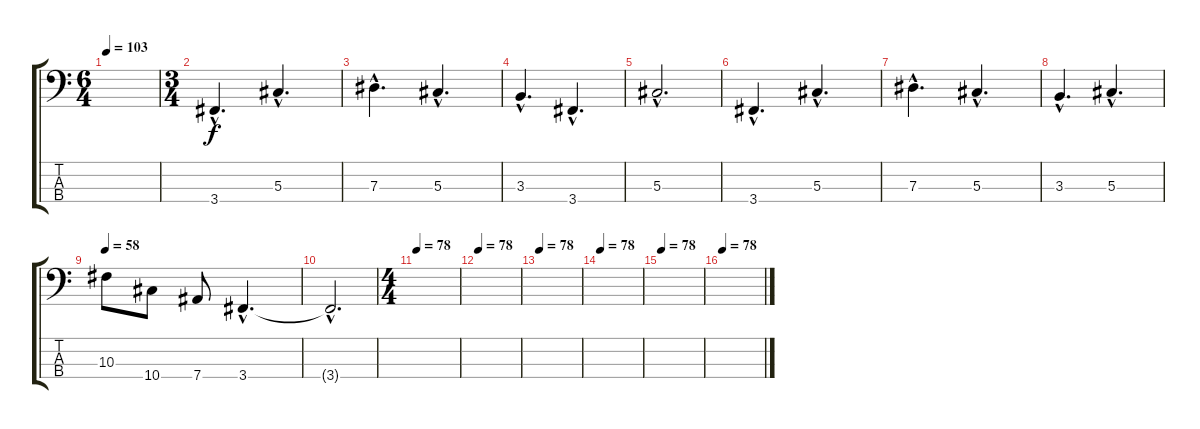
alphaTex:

\track "" {instrument electricbasspick}
\staff {score tabs}
\tuning (Gb2 Db2 Ab1 Eb1) {hide}
\ts (6 4)
\tempo 103
\clef f4
\ks c
|
\ts (3 4)
3.4{hac}.4{d} 5.3{hac}.4{d} |
7.3{hac}.4{d} 5.3{hac}.4{d} |
3.3{hac}.4{d} 3.4{hac}.4{d} |
5.3{hac}.2{d} |
3.4{hac}.4{d} 5.3{hac}.4{d} |
7.3{hac}.4{d} 5.3{hac}.4{d} |
3.3{hac}.4{d} 5.3{hac}.4{d} |
\tempo 58
10.3.8 10.4.8 7.4.8 3.4{hac}.4{d} |
3.4{hac t}.2{d} |
\ts (4 4)
\tempo 78
|
\tempo 78
|
\tempo 78
|
\tempo 78
|
\tempo 78
|
\tempo 78
